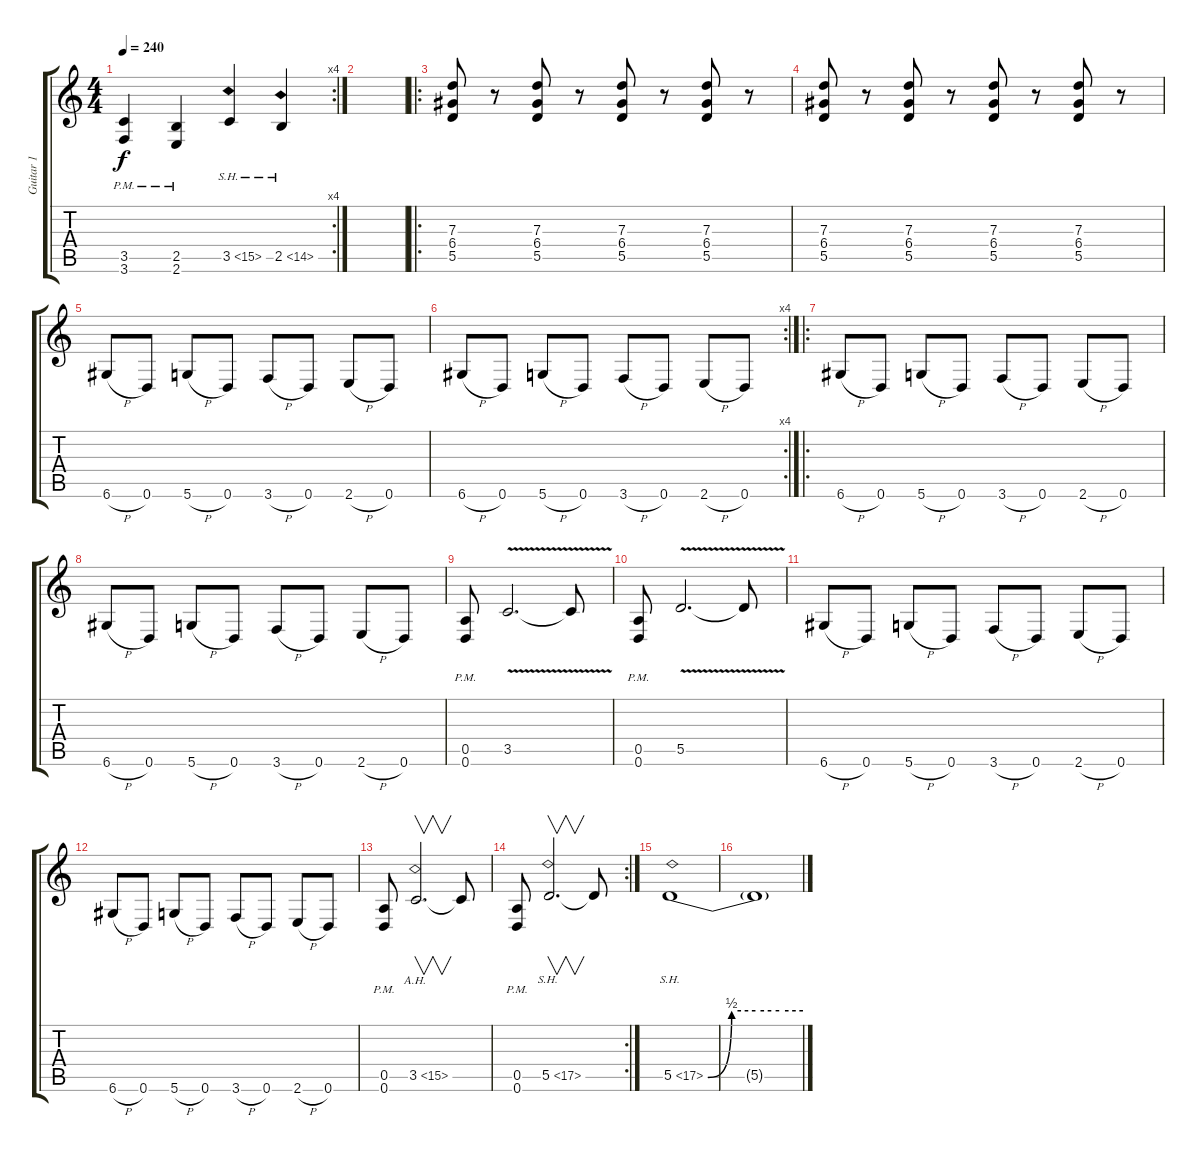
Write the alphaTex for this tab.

\track ("Guitar 1" "Guitar 1") {instrument overdrivenguitar}
\staff {score tabs}
\tuning (E4 B3 G3 D3 A2 D2) {hide}
\rc 4
\ts (4 4)
\tempo 240
\clef g2
\ks c
(3.5{pm} 3.6{pm}).4{dy f} (2.5{pm} 2.6{pm}).4 3.5{sh 12}.4 2.5{sh 12}.4 |
|
\ro
(7.3 6.4 5.5).8 r.8 (7.3 6.4 5.5).8 r.8 (7.3 6.4 5.5).8 r.8 (7.3 6.4 5.5).8 r.8 |
(7.3 6.4 5.5).8 r.8 (7.3 6.4 5.5).8 r.8 (7.3 6.4 5.5).8 r.8 (7.3 6.4 5.5).8 r.8 |
6.6{h}.8 0.6.8 5.6{h}.8 0.6.8 3.6{h}.8 0.6.8 2.6{h}.8 0.6.8 |
\rc 4
6.6{h}.8 0.6.8 5.6{h}.8 0.6.8 3.6{h}.8 0.6.8 2.6{h}.8 0.6.8 |
\ro
6.6{h}.8 0.6.8 5.6{h}.8 0.6.8 3.6{h}.8 0.6.8 2.6{h}.8 0.6.8 |
6.6{h}.8 0.6.8 5.6{h}.8 0.6.8 3.6{h}.8 0.6.8 2.6{h}.8 0.6.8 |
(0.5{pm} 0.6{pm}).8 3.5{v}.2{d} 3.5{t}.8 |
(0.5{pm} 0.6{pm}).8 5.5{v}.2{d} 5.5{t}.8 |
6.6{h}.8 0.6.8 5.6{h}.8 0.6.8 3.6{h}.8 0.6.8 2.6{h}.8 0.6.8 |
6.6{h}.8 0.6.8 5.6{h}.8 0.6.8 3.6{h}.8 0.6.8 2.6{h}.8 0.6.8 |
(0.5{pm} 0.6{pm}).8 3.5{ah 12}.2{v d} 3.5{t}.8 |
\rc 2
(0.5{pm} 0.6{pm}).8 5.5{sh 12}.2{v d} 5.5{t}.8 |
5.5{be (custom 0 0 15 2 30 2 40 2 45 2 60 2) sh 12}.1 |
5.5{t}.1
